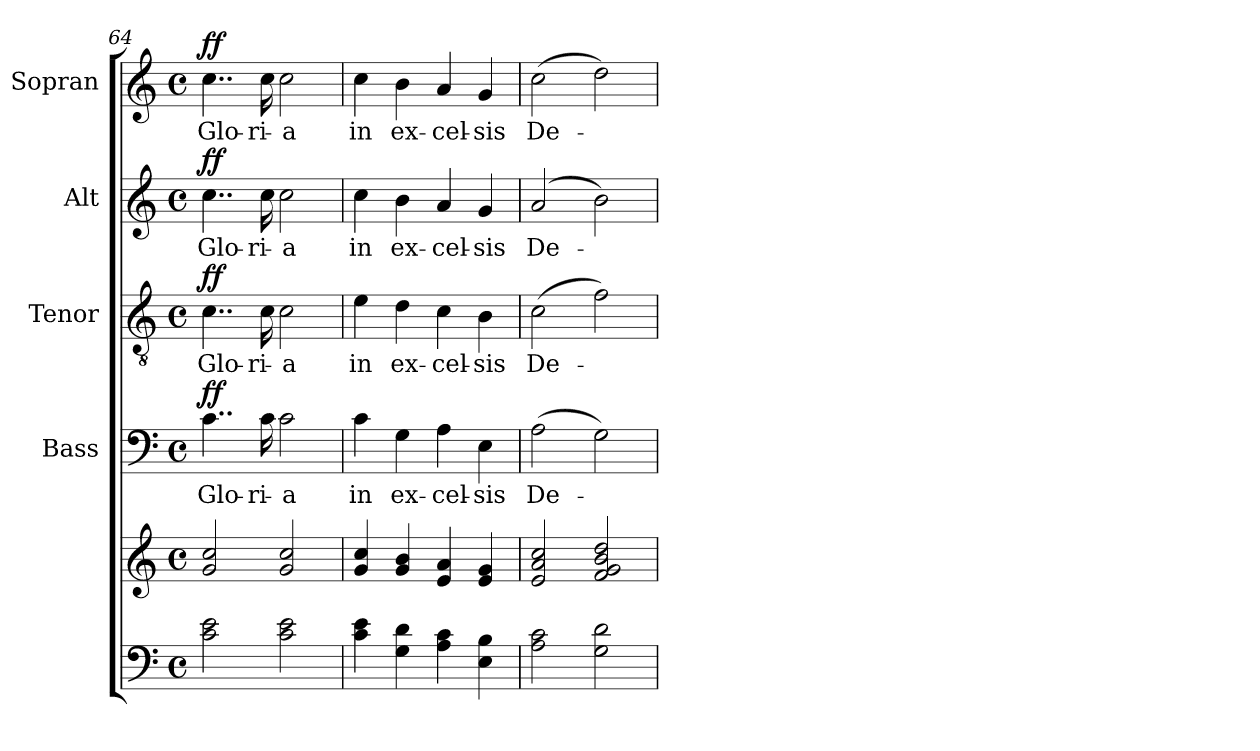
**kern	**kern	**kern	**text	**dynam	**kern	**text	**dynam	**kern	**text	**dynam	**kern	**text	**dynam
*part5	*part5	*part4	*part4	*part4	*part3	*part3	*part3	*part2	*part2	*part2	*part1	*part1	*part1
*staff6	*staff5	*staff4	*staff4	*staff4	*staff3	*staff3	*staff3	*staff2	*staff2	*staff2	*staff1	*staff1	*staff1
*	*	*I"Bass	*	*	*I"Tenor	*	*	*I"Alt	*	*	*I"Sopran	*	*
*	*	*I'B.	*	*	*I'T.	*	*	*I'A.	*	*	*I'S.	*	*
*clefF4	*clefG2	*clefF4	*	*	*clefGv2	*	*	*clefG2	*	*	*clefG2	*	*
*k[]	*k[]	*k[]	*	*	*k[]	*	*	*k[]	*	*	*k[]	*	*
*C:	*C:	*C:	*	*	*C:	*	*	*C:	*	*	*C:	*	*
*M4/4	*M4/4	*M4/4	*	*	*M4/4	*	*	*M4/4	*	*	*M4/4	*	*
*met(c)	*met(c)	*met(c)	*	*	*met(c)	*	*	*met(c)	*	*	*met(c)	*	*
=64	=64	=64	=64	=64	=64	=64	=64	=64	=64	=64	=64	=64	=64
!	!	!	!LO:LY:b	!LO:DY:a	!	!LO:LY:b	!LO:DY:a	!	!LO:LY:b	!LO:DY:a	!	!LO:LY:b	!LO:DY:a
2c\ 2e\	2g/ 2cc/	4..c\	Glo-	ff	4..c\	Glo-	ff	4..cc\	Glo-	ff	4..cc\	Glo-	ff
!	!	!	!LO:LY:b	!	!	!LO:LY:b	!	!	!LO:LY:b	!	!	!LO:LY:b	!
.	.	16c\	-ri-	.	16c\	-ri-	.	16cc\	-ri-	.	16cc\	-ri-	.
!	!	!	!LO:LY:b	!	!	!LO:LY:b	!	!	!LO:LY:b	!	!	!LO:LY:b	!
2c\ 2e\	2g/ 2cc/	2c\	-a	.	2c\	-a	.	2cc\	-a	.	2cc\	-a	.
=65	=65	=65	=65	=65	=65	=65	=65	=65	=65	=65	=65	=65	=65
!	!	!	!LO:LY:b	!	!	!LO:LY:b	!	!	!LO:LY:b	!	!	!LO:LY:b	!
4c\ 4e\	4g/ 4cc/	4c\	in	.	4e\	in	.	4cc\	in	.	4cc\	in	.
!	!	!	!LO:LY:b	!	!	!LO:LY:b	!	!	!LO:LY:b	!	!	!LO:LY:b	!
4G\ 4d\	4g/ 4b/	4G\	ex-	.	4d\	ex-	.	4b\	ex-	.	4b\	ex-	.
!	!	!	!LO:LY:b	!	!	!LO:LY:b	!	!	!LO:LY:b	!	!	!LO:LY:b	!
4A\ 4c\	4e/ 4a/	4A\	-cel-	.	4c\	-cel-	.	4a/	-cel-	.	4a/	-cel-	.
!	!	!	!LO:LY:b	!	!	!LO:LY:b	!	!	!LO:LY:b	!	!	!LO:LY:b	!
4E\ 4B\	4e/ 4g/	4E\	-sis	.	4B\	-sis	.	4g/	-sis	.	4g/	-sis	.
=66	=66	=66	=66	=66	=66	=66	=66	=66	=66	=66	=66	=66	=66
!	!	!	!LO:LY:b	!	!	!LO:LY:b	!	!	!LO:LY:b	!	!	!LO:LY:b	!
2A\ 2c\	2e/ 2a/ 2cc/	(>2A\	De-	.	(>2c\	De-	.	(2a/	De-	.	(>2cc\	De-	.
2G\ 2d\	2f/ 2g/ 2b/ 2dd/	2G\)	.	.	2f\)	.	.	2b\)	.	.	2dd\)	.	.
=	=	=	=	=	=	=	=	=	=	=	=	=	=
*-	*-	*-	*-	*-	*-	*-	*-	*-	*-	*-	*-	*-	*-
